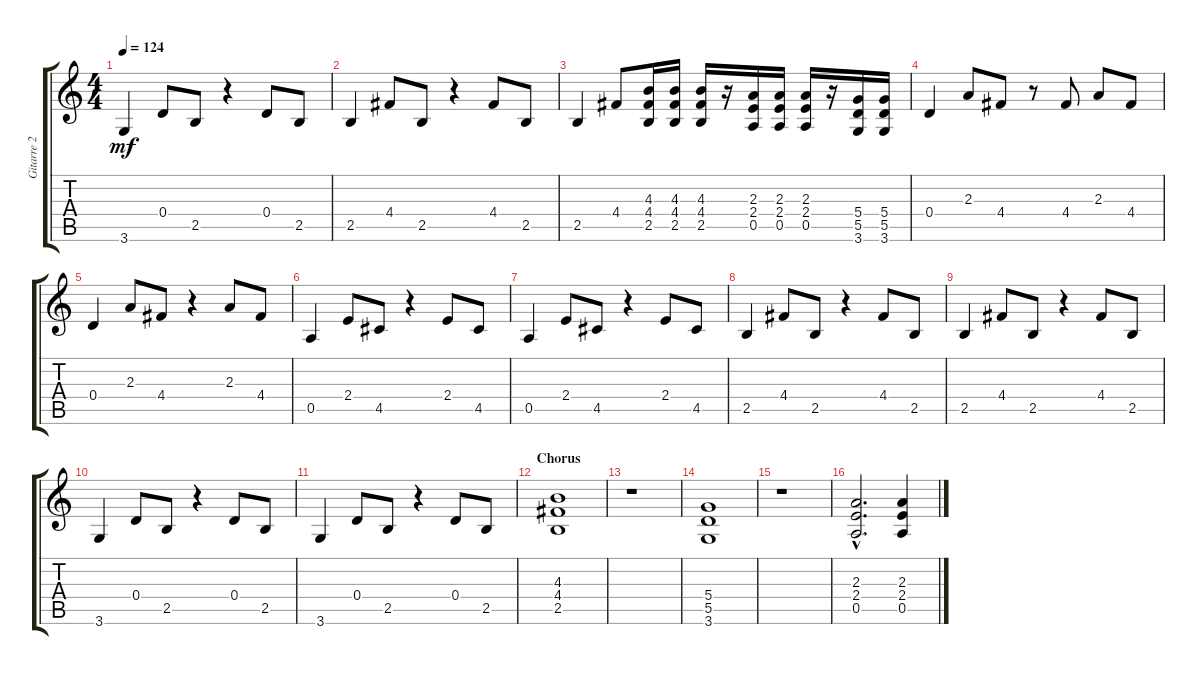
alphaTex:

\track ("Gitarre 2 - Farin Urlaub" "Gitarre 2 ") {instrument electricguitarclean}
\staff {score tabs}
\tuning (E4 B3 G3 D3 A2 E2) {hide}
\ts (4 4)
\tempo 124
\clef g2
\ks c
3.6.4{dy mf} 0.4.8 2.5.8 r.4 0.4.8 2.5.8 |
2.5.4 4.4.8 2.5.8 r.4 4.4.8 2.5.8 |
2.5.4 4.4.8 (4.3 4.4 2.5).16 (4.3 4.4 2.5).16 (4.3 4.4 2.5).16 r.16 (2.3 2.4 0.5).16 (2.3 2.4 0.5).16 (2.3 2.4 0.5).16 r.16 (5.4 5.5 3.6).16 (5.4 5.5 3.6).16 |
0.4.4 2.3.8 4.4.8 r.8 4.4.8 2.3.8 4.4.8 |
0.4.4 2.3.8 4.4.8 r.4 2.3.8 4.4.8 |
0.5.4 2.4.8 4.5.8 r.4 2.4.8 4.5.8 |
0.5.4 2.4.8 4.5.8 r.4 2.4.8 4.5.8 |
2.5.4 4.4.8 2.5.8 r.4 4.4.8 2.5.8 |
2.5.4 4.4.8 2.5.8 r.4 4.4.8 2.5.8 |
3.6.4 0.4.8 2.5.8 r.4 0.4.8 2.5.8 |
3.6.4 0.4.8 2.5.8 r.4 0.4.8 2.5.8 |
\section ("" "Chorus")
(4.3 4.4 2.5).1 |
r.1 |
(5.4 5.5 3.6).1 |
r.1 |
(2.3{hac} 2.4{hac} 0.5{hac}).2{d} (2.3 2.4 0.5).4
